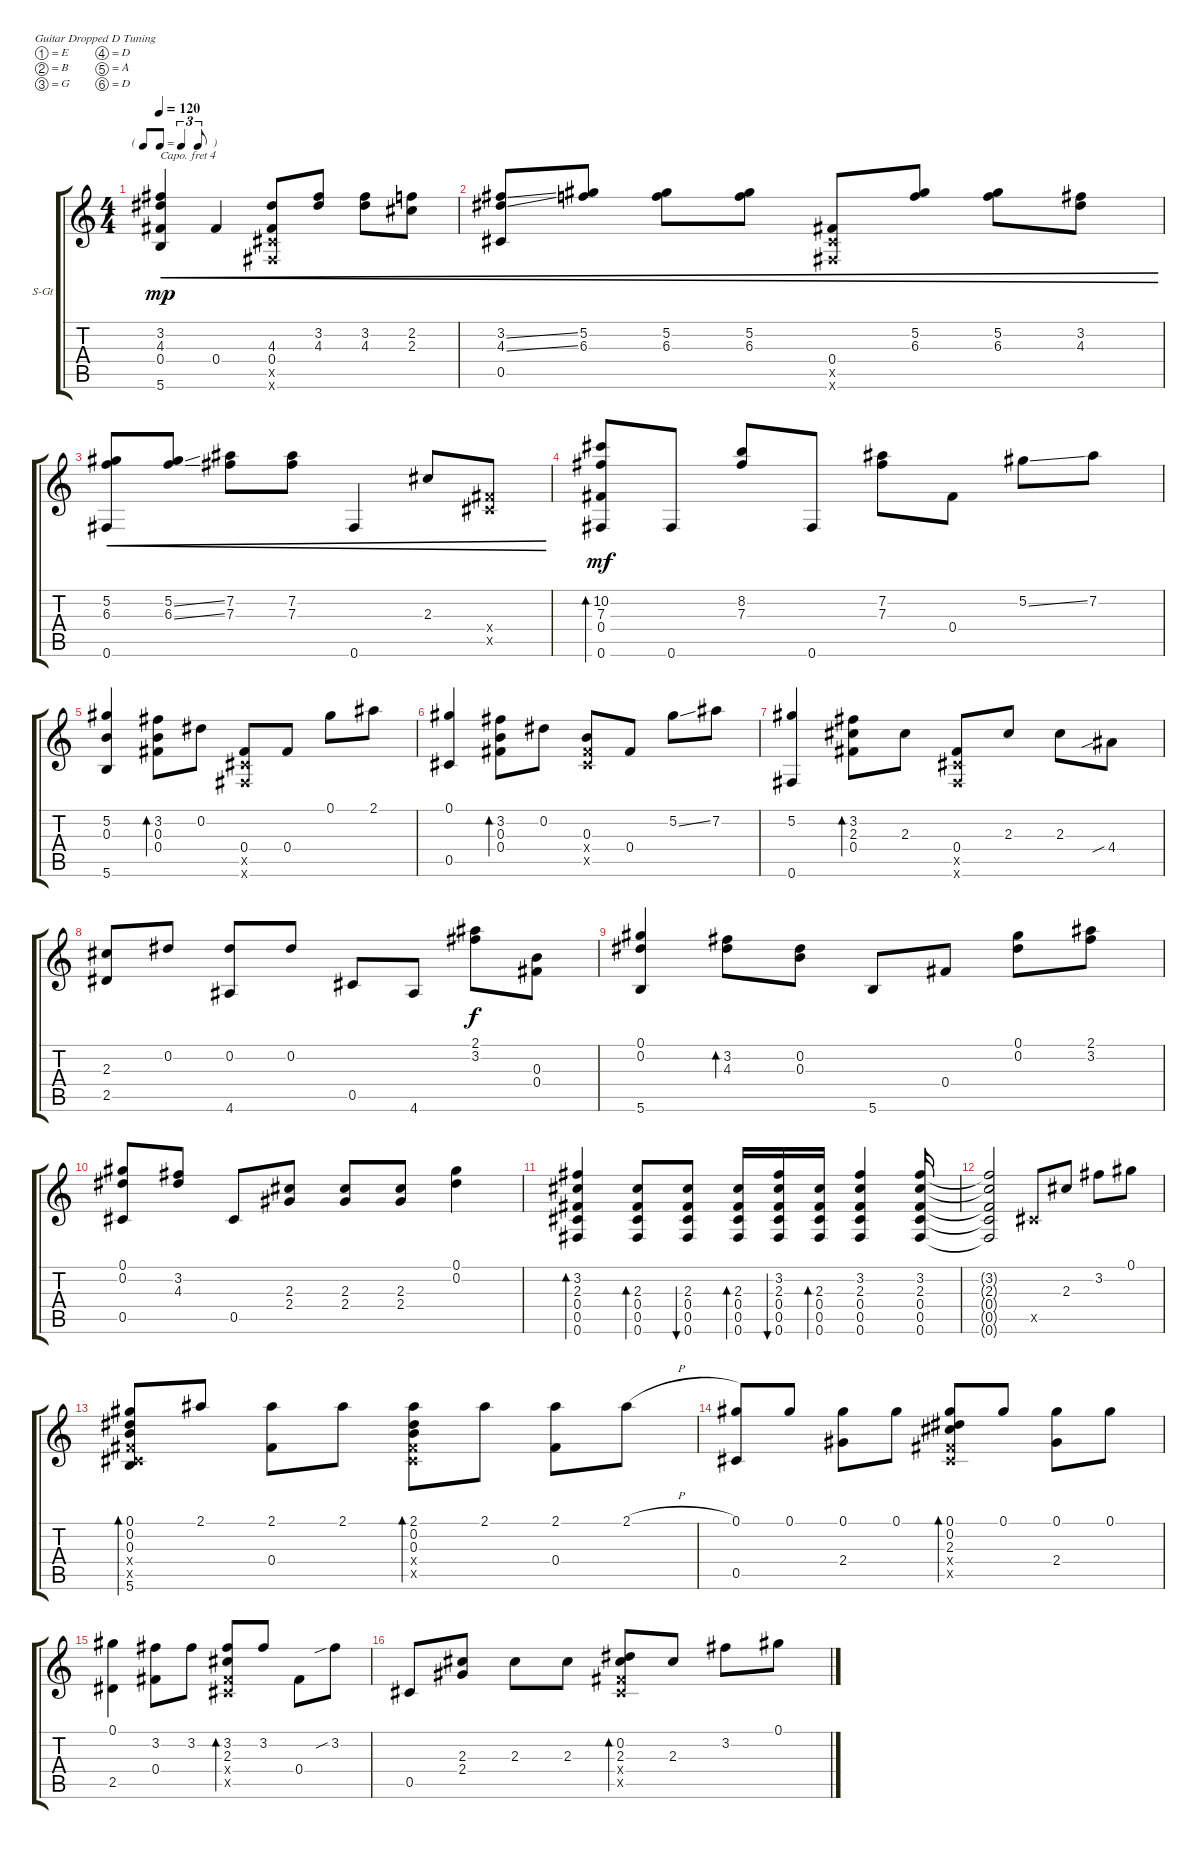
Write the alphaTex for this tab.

\defaultSystemsLayout 4
\bracketExtendMode groupsimilarinstruments
\firstSystemTrackNameOrientation horizontal
\otherSystemsTrackNameOrientation horizontal
\track ("Guitar 1" "S-Gt") {instrument acousticguitarsteel}
\staff {score tabs}
\capo 4
\tuning (E4 B3 G3 D3 A2 D2)
\ts (4 4)
\tf triplet8th
\tempo 120
\clef g2
\ks c
(3.2 4.3 0.4 5.6).4{cre dy mp} 0.4.4{cre} (4.3 0.6{x} 0.5{x} 0.4).8{cre} (3.2 4.3).8{cre} (3.2 4.3).8{cre} (2.3 2.2).8{cre} |
(3.2{ss} 0.5 4.3{ss}).8{cre} (5.2 6.3).8{cre} (5.2 6.3).8{cre} (5.2 6.3).8{cre} (0.5{x} 0.6{x} 0.4).8{cre} (5.2 6.3).8{cre} (5.2 6.3).8{cre} (3.2 4.3).8{cre} |
(5.2 6.3 0.6).8{cre} (5.2{ss} 6.3{ss}).8{cre} (7.2 7.3).8{cre} (7.2 7.3).8{cre} 0.6.4{cre} 2.3.8{cre} (0.5{x} 0.4{x}).8{cre} |
(10.2 7.3 0.6 0.4).8{bd 116 dy mf} 0.6.8 (8.2 7.3).8 0.6.8 (7.3 7.2).8 0.4.8 5.2{ss}.8 7.2.8 |
(5.2 5.6 0.3).4 (3.2 0.3 0.4).8{bd 115} 0.2.8 (0.5{x} 0.4 0.6{x}).8 0.4.8 0.1.8 2.1.8 |
(0.1 0.5).4 (3.2 0.3 0.4).8{bd 114} 0.2.8 (0.5{x} 0.4{x} 0.3).8 0.4.8 5.2{ss}.8 7.2.8 |
(5.2 0.6).4 (3.2 2.3 0.4).8{bd 114} 2.3.8 (0.6{x} 0.5{x} 0.4).8 2.3.8 2.3.8 4.4{sib}.8 |
(2.3 2.5).8 0.2.8 (0.2 4.6).8 0.2.8 0.5.8 4.6.8 (2.1 3.2).8{dy f} (0.3 0.4).8 |
(0.1 0.2 5.6).4 (3.2 4.3).8{bd 114} (0.2 0.3).8 5.6.8 0.4.8 (0.1 0.2).8 (2.1 3.2).8 |
(0.1 0.2 0.5).8 (3.2 4.3).8 0.5.8 (2.3 2.4).8 (2.3 2.4).8 (2.3 2.4).8 (0.1 0.2).4 |
(0.6 0.5 0.4 2.3 3.2).4{bd 114} (0.6 0.5 0.4 2.3).8{bd 114} (0.6 0.5 0.4 2.3).8{bu 240} (0.6 0.5 0.4 2.3).16{bd 30} (0.6 0.5 0.4 2.3 3.2).16{bu 30} (0.6 0.5 0.4 2.3).16{bd 30} (0.6 0.5 0.4 2.3 3.2).4 (0.6 0.5 0.4 2.3 3.2).16 |
(0.6{t} 0.5{t} 0.4{t} 2.3{t} 3.2{t}).2 0.5{x}.8 2.3.8 3.2.8 0.1.8 |
(0.1 5.6 0.4{x} 0.3 0.2 0.5{x}).8{bd 30} 2.1.8 (2.1 0.4).8 2.1.8 (2.1 0.3 0.2 0.4{x} 0.5{x}).8{bd 30} 2.1.8 (0.4 2.1).8 2.1{h}.8 |
(0.5 0.1).8 0.1.8 (0.1 2.4).8 0.1.8 (0.1 2.3 0.2 0.4{x} 0.5{x}).8{bd 30} 0.1.8 (2.4 0.1).8 0.1.8 |
(2.5 0.1).4 (0.4 3.2).8 3.2.8 (3.2 2.3 0.4{x} 0.5{x}).8{bd 30} 3.2.8 0.4.8 3.2{sib}.8 |
0.5.8 (2.3 2.4).8 2.3.8 2.3.8 (0.5{x} 0.4{x} 2.3 0.2).8{bd 30} 2.3.8 3.2.8 0.1.8
